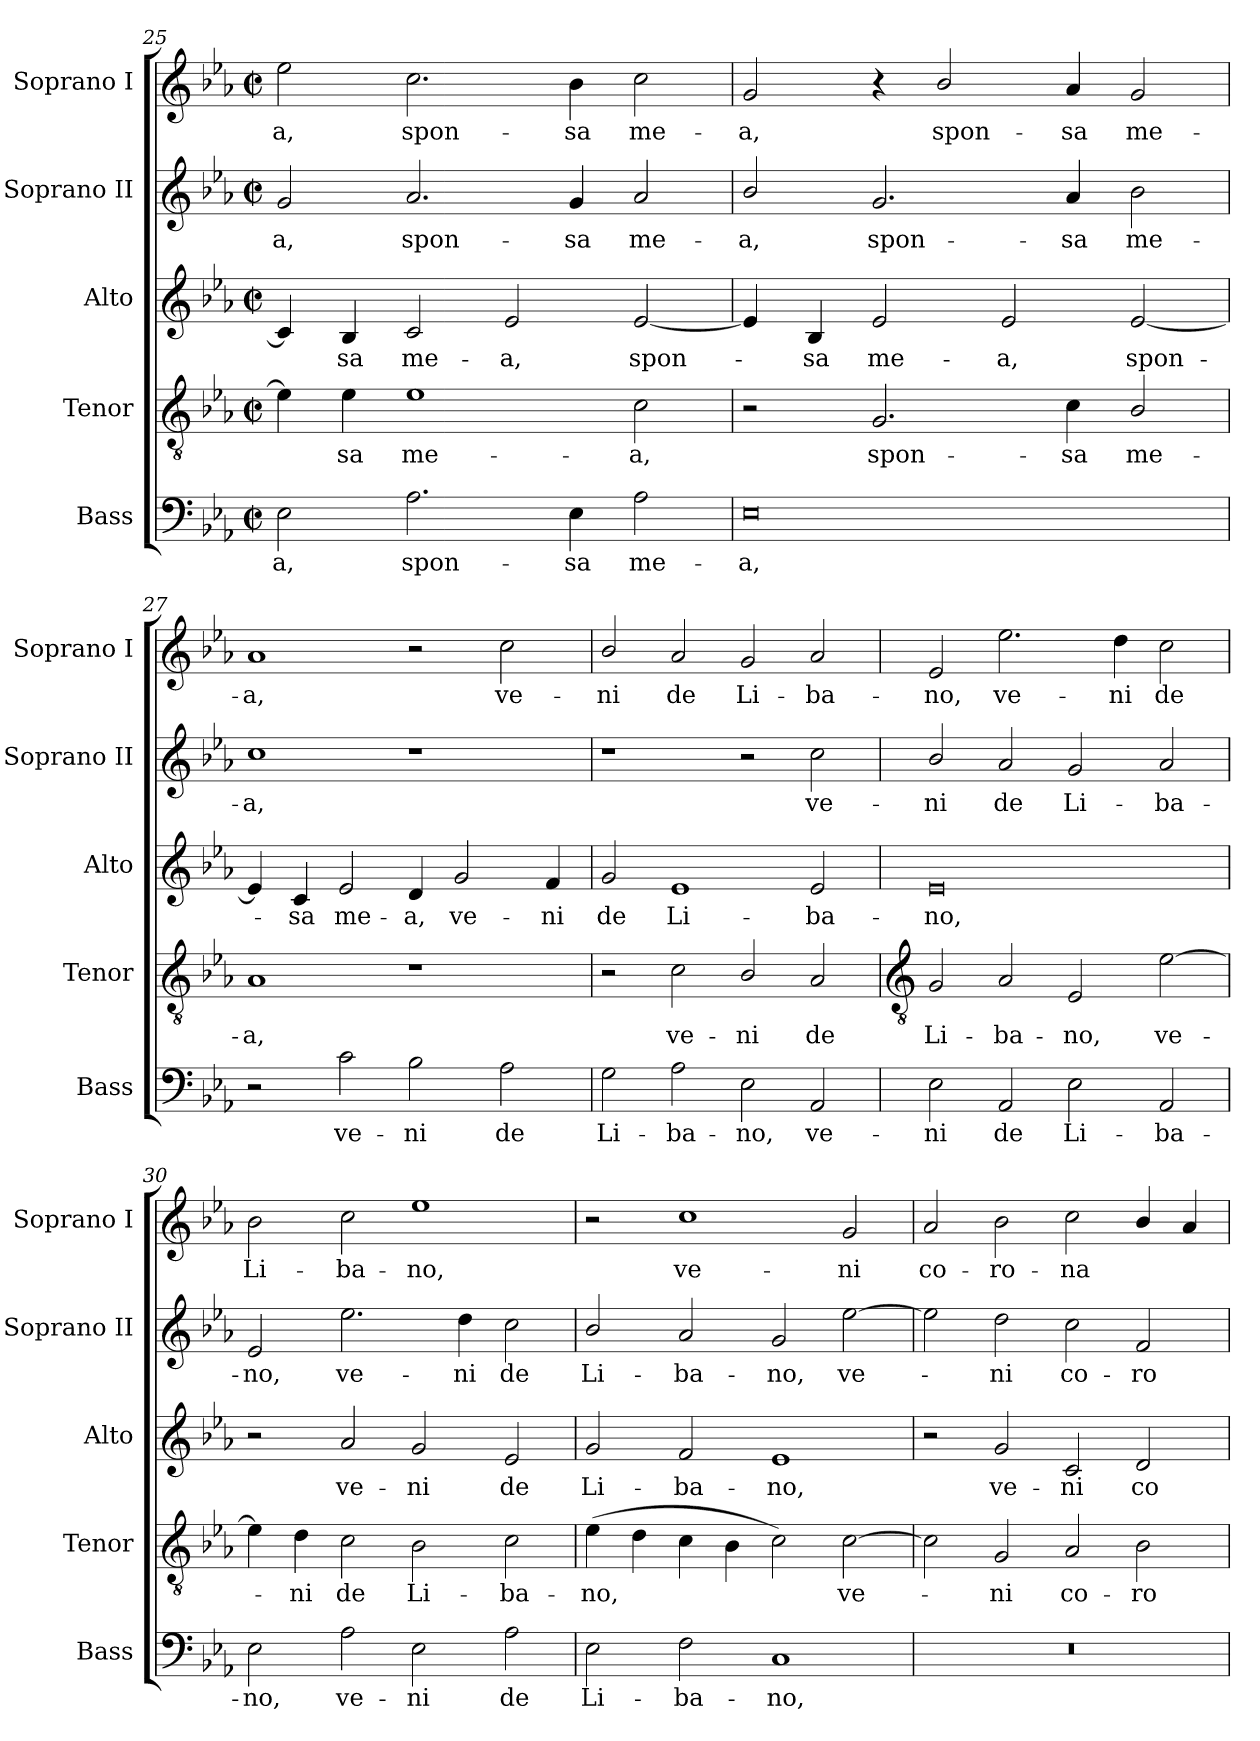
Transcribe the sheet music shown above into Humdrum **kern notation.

**kern	**text	**kern	**text	**kern	**text	**kern	**text	**kern	**text
*part5	*part5	*part4	*part4	*part3	*part3	*part2	*part2	*part1	*part1
*staff5	*staff5	*staff4	*staff4	*staff3	*staff3	*staff2	*staff2	*staff1	*staff1
*I"Bass	*	*I"Tenor	*	*I"Alto	*	*I"Soprano II	*	*I"Soprano I	*
*I'Bass	*	*I'Tenor	*	*I'Alto	*	*I'Soprano II	*	*I'Soprano I	*
*clefF4	*	*clefGv2	*	*clefG2	*	*clefG2	*	*clefG2	*
*k[b-e-a-]	*	*k[b-e-a-]	*	*k[b-e-a-]	*	*k[b-e-a-]	*	*k[b-e-a-]	*
*E-:	*	*E-:	*	*E-:	*	*E-:	*	*E-:	*
*M4/2	*	*M4/2	*	*M4/2	*	*M4/2	*	*M4/2	*
*met(c|)	*	*met(c|)	*	*met(c|)	*	*met(c|)	*	*met(c|)	*
=25	=25	=25	=25	=25	=25	=25	=25	=25	=25
!	!LO:LY:b	!	!	!	!	!	!LO:LY:b	!	!LO:LY:b
2E-	-a,	4e-]	.	4c]	.	2g	-a,	2ee-	-a,
!	!	!	!LO:LY:b	!	!LO:LY:b	!	!	!	!
.	.	4e-	sa	4B-	sa	.	.	.	.
!	!LO:LY:b	!	!LO:LY:b	!	!LO:LY:b	!	!LO:LY:b	!	!LO:LY:b
2.A-	spon-	1e-	me-	2c	me-	2.a-	spon-	2.cc	spon-
!	!	!	!	!	!LO:LY:b	!	!	!	!
.	.	.	.	2e-	-a,	.	.	.	.
!	!LO:LY:b	!	!	!	!	!	!LO:LY:b	!	!LO:LY:b
4E-	-sa	.	.	.	.	4g	-sa	4b-	-sa
!	!LO:LY:b	!	!LO:LY:b	!	!LO:LY:b	!	!LO:LY:b	!	!LO:LY:b
2A-	me-	2c	-a,	[2e-	spon-	2a-	me-	2cc	me-
=26	=26	=26	=26	=26	=26	=26	=26	=26	=26
!	!LO:LY:b	!	!	!	!	!	!LO:LY:b	!	!LO:LY:b
0E-	-a,	2r	.	4e-]	.	2b-/	-a,	2g	-a,
!	!	!	!	!	!LO:LY:b	!	!	!	!
.	.	.	.	4B-	sa	.	.	.	.
!	!	!	!LO:LY:b	!	!LO:LY:b	!	!LO:LY:b	!	!
.	.	2.G	spon-	2e-	me-	2.g	spon-	4r	.
!	!	!	!	!	!	!	!	!	!LO:LY:b
.	.	.	.	.	.	.	.	2b-/	spon-
!	!	!	!	!	!LO:LY:b	!	!	!	!
.	.	.	.	2e-	-a,	.	.	.	.
!	!	!	!LO:LY:b	!	!	!	!LO:LY:b	!	!LO:LY:b
.	.	4c	-sa	.	.	4a-	-sa	4a-	-sa
!	!	!	!LO:LY:b	!	!LO:LY:b	!	!LO:LY:b	!	!LO:LY:b
.	.	2B-/	me-	[2e-	spon-	2b-	me-	2g	me-
=27	=27	=27	=27	=27	=27	=27	=27	=27	=27
!	!	!	!LO:LY:b	!	!	!	!LO:LY:b	!	!LO:LY:b
2r	.	1A-	-a,	4e-]	.	1cc	-a,	1a-	-a,
!	!	!	!	!	!LO:LY:b	!	!	!	!
.	.	.	.	4c	sa	.	.	.	.
!	!LO:LY:b	!	!	!	!LO:LY:b	!	!	!	!
2c	ve-	.	.	2e-	me-	.	.	.	.
!	!LO:LY:b	!	!	!	!LO:LY:b	!	!	!	!
2B-	-ni	1r	.	4d	-a,	1r	.	2r	.
!	!	!	!	!	!LO:LY:b	!	!	!	!
.	.	.	.	2g	ve-	.	.	.	.
!	!LO:LY:b	!	!	!	!	!	!	!	!LO:LY:b
2A-	de	.	.	.	.	.	.	2cc	ve-
!	!	!	!	!	!LO:LY:b	!	!	!	!
.	.	.	.	4f	-ni	.	.	.	.
=28	=28	=28	=28	=28	=28	=28	=28	=28	=28
!	!LO:LY:b	!	!	!	!LO:LY:b	!	!	!	!LO:LY:b
2G	Li-	2r	.	2g	de	1r	.	2b-/	-ni
!	!LO:LY:b	!	!LO:LY:b	!	!LO:LY:b	!	!	!	!LO:LY:b
2A-	-ba-	2c	ve-	1e-	Li-	.	.	2a-	de
!	!LO:LY:b	!	!LO:LY:b	!	!	!	!	!	!LO:LY:b
2E-	-no,	2B-/	-ni	.	.	2r	.	2g	Li-
!	!LO:LY:b	!	!LO:LY:b	!	!LO:LY:b	!	!LO:LY:b	!	!LO:LY:b
2AA-	ve-	2A-	de	2e-	-ba-	2cc	ve-	2a-	-ba-
!!LO:LB:g=z
=29	=29	=29	=29	=29	=29	=29	=29	=29	=29
*	*	*clefGv2	*	*	*	*	*	*	*
!	!LO:LY:b	!	!LO:LY:b	!	!LO:LY:b	!	!LO:LY:b	!	!LO:LY:b
2E-	-ni	2G	Li-	0e-	-no,	2b-/	-ni	2e-	-no,
!	!LO:LY:b	!	!LO:LY:b	!	!	!	!LO:LY:b	!	!LO:LY:b
2AA-	de	2A-	-ba-	.	.	2a-	de	2.ee-	ve-
!	!LO:LY:b	!	!LO:LY:b	!	!	!	!LO:LY:b	!	!
2E-	Li-	2E-	-no,	.	.	2g	Li-	.	.
!	!	!	!	!	!	!	!	!	!LO:LY:b
.	.	.	.	.	.	.	.	4dd	-ni
!	!LO:LY:b	!	!LO:LY:b	!	!	!	!LO:LY:b	!	!LO:LY:b
2AA-	-ba-	[2e-	ve-	.	.	2a-	-ba-	2cc	de
=30	=30	=30	=30	=30	=30	=30	=30	=30	=30
!	!LO:LY:b	!	!	!	!	!	!LO:LY:b	!	!LO:LY:b
2E-	-no,	4e-]	.	2r	.	2e-	-no,	2b-	Li-
!	!	!	!LO:LY:b	!	!	!	!	!	!
.	.	4d	ni	.	.	.	.	.	.
!	!LO:LY:b	!	!LO:LY:b	!	!LO:LY:b	!	!LO:LY:b	!	!LO:LY:b
2A-	ve-	2c	de	2a-	ve-	2.ee-	ve-	2cc	-ba-
!	!LO:LY:b	!	!LO:LY:b	!	!LO:LY:b	!	!	!	!LO:LY:b
2E-	-ni	2B-	Li-	2g	-ni	.	.	1ee-	-no,
!	!	!	!	!	!	!	!LO:LY:b	!	!
.	.	.	.	.	.	4dd	-ni	.	.
!	!LO:LY:b	!	!LO:LY:b	!	!LO:LY:b	!	!LO:LY:b	!	!
2A-	de	2c	-ba-	2e-	de	2cc	de	.	.
=31	=31	=31	=31	=31	=31	=31	=31	=31	=31
!	!LO:LY:b	!	!LO:LY:b	!	!LO:LY:b	!	!LO:LY:b	!	!
2E-	Li-	(>4e-	-no,	2g	Li-	2b-/	Li-	2r	.
.	.	4d	.	.	.	.	.	.	.
!	!LO:LY:b	!	!	!	!LO:LY:b	!	!LO:LY:b	!	!LO:LY:b
2F	-ba-	4c	.	2f	-ba-	2a-	-ba-	1cc	ve-
.	.	4B-	.	.	.	.	.	.	.
!	!LO:LY:b	!	!	!	!LO:LY:b	!	!LO:LY:b	!	!
1C	-no,	2c)	.	1e-	-no,	2g	-no,	.	.
!	!	!	!LO:LY:b	!	!	!	!LO:LY:b	!	!LO:LY:b
.	.	[2c	ve-	.	.	[2ee-	ve-	2g	-ni
=32	=32	=32	=32	=32	=32	=32	=32	=32	=32
!	!	!	!	!	!	!	!	!	!LO:LY:b
0r	.	2c]	.	2r	.	2ee-]	.	2a-	co-
!	!	!	!LO:LY:b	!	!LO:LY:b	!	!LO:LY:b	!	!LO:LY:b
.	.	2G	ni	2g	ve-	2dd	ni	2b-	-ro-
!	!	!	!LO:LY:b	!	!LO:LY:b	!	!LO:LY:b	!	!LO:LY:b
.	.	2A-	co-	2c	-ni	2cc	co-	2cc	-na
!	!	!	!LO:LY:b	!	!LO:LY:b	!	!LO:LY:b	!	!
.	.	2B-	-ro-	2d	co-	2f	-ro-	4b-/	.
.	.	.	.	.	.	.	.	4a-	.
=	=	=	=	=	=	=	=	=	=
*-	*-	*-	*-	*-	*-	*-	*-	*-	*-
